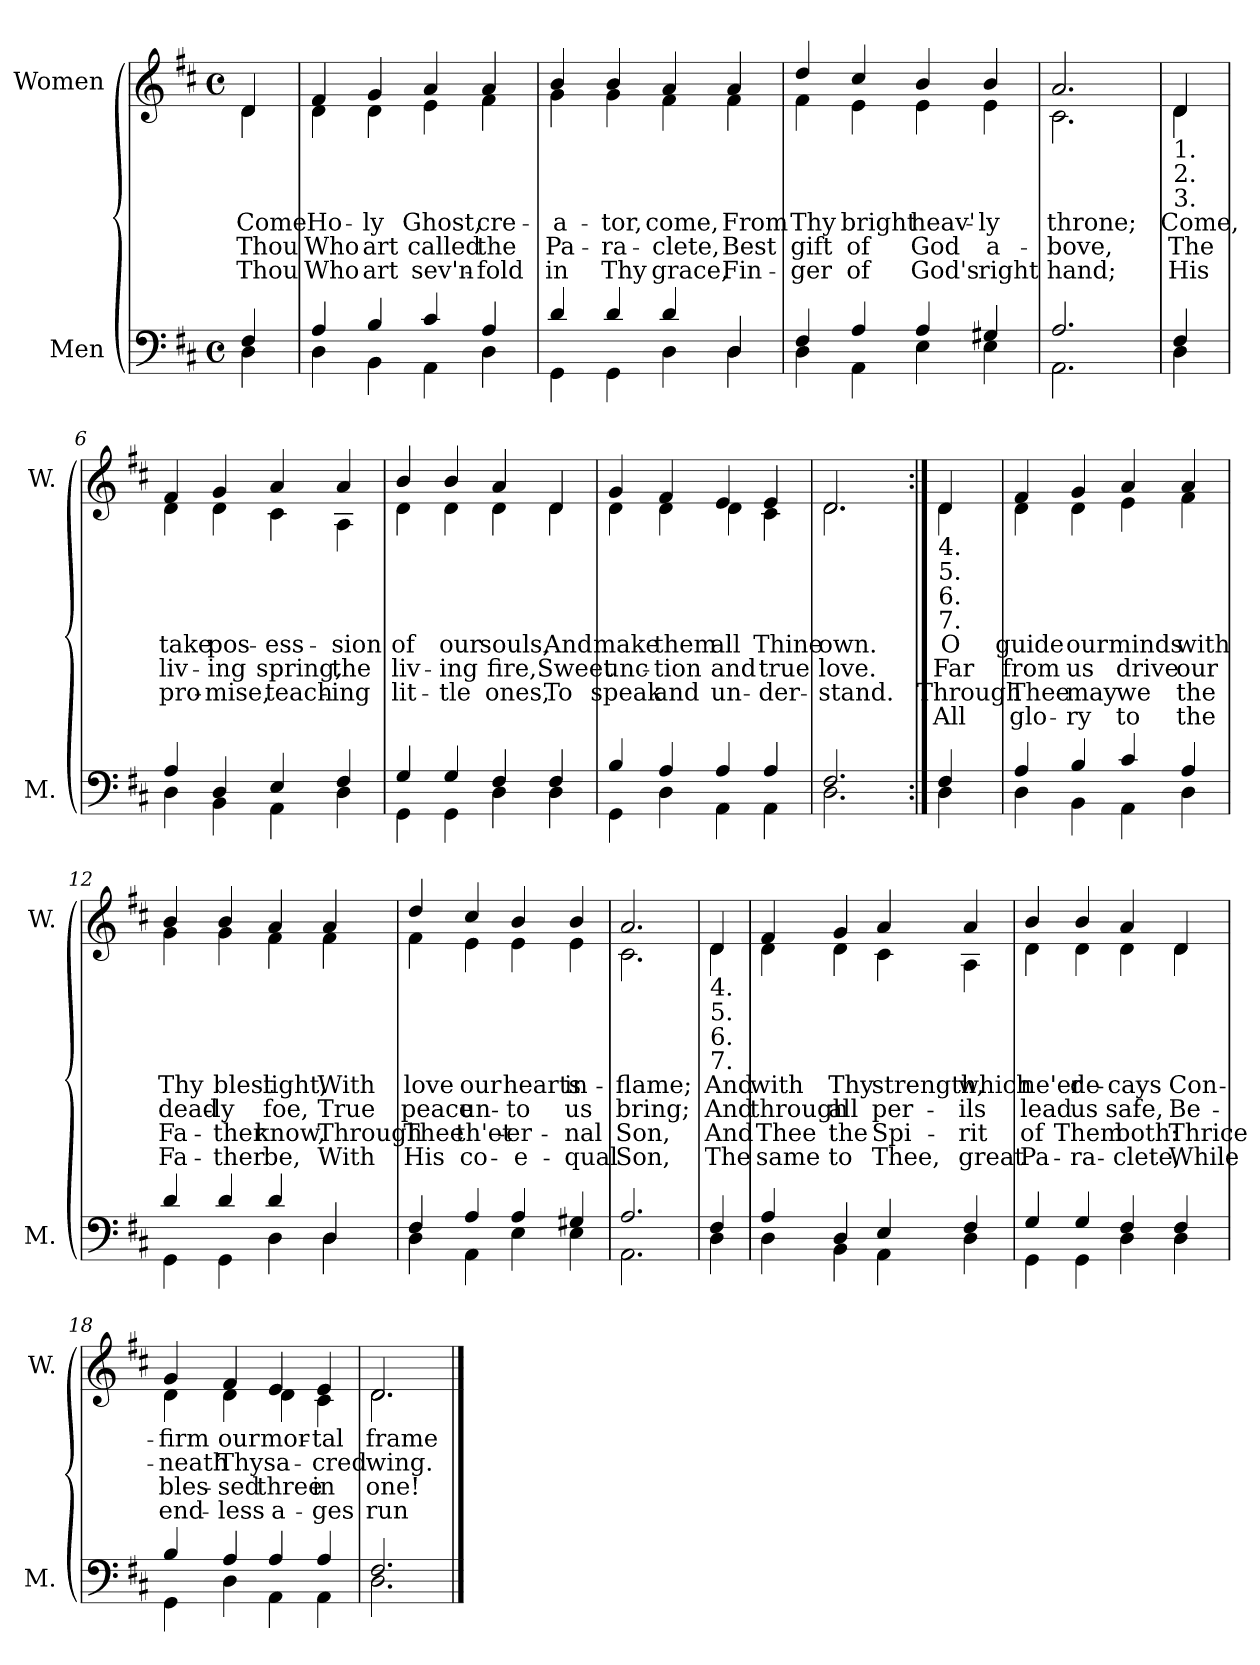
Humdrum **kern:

**kern	**kern	**text	**text	**text	**text
*part2	*part1	*part1	*part1	*part1	*part1
*staff2	*staff1	*staff1	*staff1	*staff1	*staff1
*I"Men	*I"Women	*	*	*	*
*I'M.	*I'W.	*	*	*	*
*clefF4	*clefG2	*	*	*	*
*k[f#c#]	*k[f#c#]	*	*	*	*
*M4/4	*M4/4	*	*	*	*
*met(c)	*met(c)	*	*	*	*
*MM120	*MM120	*	*	*	*
=	=	=	=	=	=
*^	*	*	*	*	*
!	!	!LO:TX:b:t=1.	!	!	!	!
!	!	!LO:TX:b:t=2.	!	!	!	!
!	!	!LO:TX:b:t=3.	!	!	!	!
!	!	!	!LO:LY:b	!LO:LY:b	!LO:LY:b	!
*	*	*^	*	*	*	*
4F#/	4D\	4d/	4d\	Come	Thou	Thou	.
=1	=1	=1	=1	=1	=1	=1	=1
!	!	!	!	!LO:LY:b	!LO:LY:b	!LO:LY:b	!
4A/	4D\	4f#/	4d\	Ho-	Who	Who	.
!	!	!	!	!LO:LY:b	!LO:LY:b	!LO:LY:b	!
4B/	4BB\	4g/	4d\	-ly	art	art	.
!	!	!	!	!LO:LY:b	!LO:LY:b	!LO:LY:b	!
4c#/	4AA\	4a/	4e\	Ghost,	called	sev'n-	.
!	!	!	!	!LO:LY:b	!LO:LY:b	!LO:LY:b	!
4A/	4D\	4a/	4f#\	cre-	the	-fold	.
=2	=2	=2	=2	=2	=2	=2	=2
!	!	!	!	!LO:LY:b	!LO:LY:b	!LO:LY:b	!
4d/	4GG\	4b/	4g\	-a-	Pa-	in	.
!	!	!	!	!LO:LY:b	!LO:LY:b	!LO:LY:b	!
4d/	4GG\	4b/	4g\	-tor,	-ra-	Thy	.
!	!	!	!	!LO:LY:b	!LO:LY:b	!LO:LY:b	!
4d/	4D\	4a/	4f#\	come,	-clete,	grace,	.
!	!	!	!	!LO:LY:b	!LO:LY:b	!LO:LY:b	!
4D/	4D\	4a/	4f#\	From	Best	Fin-	.
=3	=3	=3	=3	=3	=3	=3	=3
!	!	!	!	!LO:LY:b	!LO:LY:b	!LO:LY:b	!
4F#/	4D\	4dd/	4f#\	Thy	gift	-ger	.
!	!	!	!	!LO:LY:b	!LO:LY:b	!LO:LY:b	!
4A/	4AA\	4cc#/	4e\	bright	of	of	.
!	!	!	!	!LO:LY:b	!LO:LY:b	!LO:LY:b	!
4A/	4E\	4b/	4e\	heav'-	God	God's	.
!	!	!	!	!LO:LY:b	!LO:LY:b	!LO:LY:b	!
4G#X/	4E\	4b/	4e\	-ly	a-	right	.
=4	=4	=4	=4	=4	=4	=4	=4
!	!	!	!	!LO:LY:b	!LO:LY:b	!LO:LY:b	!
2.A/	2.AA\	2.a/	2.c#\	throne;	-bove,	hand;	.
!!LO:LB:g=z	!!
=5	=5	=5	=5	=5	=5	=5	=5
!	!	!LO:TX:b:t=1.	!	!	!	!	!
!	!	!LO:TX:b:t=2.	!	!	!	!	!
!	!	!LO:TX:b:t=3.	!	!	!	!	!
!	!	!	!	!LO:LY:b	!LO:LY:b	!LO:LY:b	!
4F#/	4D\	4d/	4d\	Come,	The	His	.
=6	=6	=6	=6	=6	=6	=6	=6
!	!	!	!	!LO:LY:b	!LO:LY:b	!LO:LY:b	!
4A/	4D\	4f#/	4d\	take	liv-	pro-	.
!	!	!	!	!LO:LY:b	!LO:LY:b	!LO:LY:b	!
4D/	4BB\	4g/	4d\	pos-	-ing	-mise,	.
!	!	!	!	!LO:LY:b	!LO:LY:b	!LO:LY:b	!
4E/	4AA\	4a/	4c#\	-ess-	spring,	teach-	.
!	!	!	!	!LO:LY:b	!LO:LY:b	!LO:LY:b	!
4F#/	4D\	4a/	4A\	-sion	the	-ing	.
=7	=7	=7	=7	=7	=7	=7	=7
!	!	!	!	!LO:LY:b	!LO:LY:b	!LO:LY:b	!
4G/	4GG\	4b/	4d\	of	liv-	lit-	.
!	!	!	!	!LO:LY:b	!LO:LY:b	!LO:LY:b	!
4G/	4GG\	4b/	4d\	our	-ing	-tle	.
!	!	!	!	!LO:LY:b	!LO:LY:b	!LO:LY:b	!
4F#/	4D\	4a/	4d\	souls,	fire,	ones,	.
!	!	!	!	!LO:LY:b	!LO:LY:b	!LO:LY:b	!
4F#/	4D\	4d/	4d\	And	Sweet	To	.
=8	=8	=8	=8	=8	=8	=8	=8
!	!	!	!	!LO:LY:b	!LO:LY:b	!LO:LY:b	!
4B/	4GG\	4g/	4d\	make	unc-	speak	.
!	!	!	!	!LO:LY:b	!LO:LY:b	!LO:LY:b	!
4A/	4D\	4f#/	4d\	them	-tion	and	.
!	!	!	!	!LO:LY:b	!LO:LY:b	!LO:LY:b	!
4A/	4AA\	4e/	4d\	all	and	un-	.
!	!	!	!	!LO:LY:b	!LO:LY:b	!LO:LY:b	!
4A/	4AA\	4e/	4c#\	Thine	true	-der-	.
=9	=9	=9	=9	=9	=9	=9	=9
!	!	!	!	!LO:LY:b	!LO:LY:b	!LO:LY:b	!
2.F#/	2.D\	2.d/	2.d\	own.	love.	-stand.	.
!!LO:LB:g=z	!!
=10:|!	=10:|!	=10:|!	=10:|!	=10:|!	=10:|!	=10:|!	=10:|!
!	!	!LO:TX:b:t=4.	!	!	!	!	!
!	!	!LO:TX:b:t=5.	!	!	!	!	!
!	!	!LO:TX:b:t=6.	!	!	!	!	!
!	!	!LO:TX:b:t=7.	!	!	!	!	!
!	!	!	!	!LO:LY:b	!LO:LY:b	!LO:LY:b	!LO:LY:b
4F#/	4D\	4d/	4d\	O	Far	Through	All
=11	=11	=11	=11	=11	=11	=11	=11
!	!	!	!	!LO:LY:b	!LO:LY:b	!LO:LY:b	!LO:LY:b
4A/	4D\	4f#/	4d\	guide	from	Thee	glo-
!	!	!	!	!LO:LY:b	!LO:LY:b	!LO:LY:b	!LO:LY:b
4B/	4BB\	4g/	4d\	our	us	may	-ry
!	!	!	!	!LO:LY:b	!LO:LY:b	!LO:LY:b	!LO:LY:b
4c#/	4AA\	4a/	4e\	minds	drive	we	to
!	!	!	!	!LO:LY:b	!LO:LY:b	!LO:LY:b	!LO:LY:b
4A/	4D\	4a/	4f#\	with	our	the	the
=12	=12	=12	=12	=12	=12	=12	=12
!	!	!	!	!LO:LY:b	!LO:LY:b	!LO:LY:b	!LO:LY:b
4d/	4GG\	4b/	4g\	Thy	dead-	Fa-	Fa-
!	!	!	!	!LO:LY:b	!LO:LY:b	!LO:LY:b	!LO:LY:b
4d/	4GG\	4b/	4g\	blest	-ly	-ther	-ther
!	!	!	!	!LO:LY:b	!LO:LY:b	!LO:LY:b	!LO:LY:b
4d/	4D\	4a/	4f#\	light,	foe,	know,	be,
!	!	!	!	!LO:LY:b	!LO:LY:b	!LO:LY:b	!LO:LY:b
4D/	4D\	4a/	4f#\	With	True	Through	With
=13	=13	=13	=13	=13	=13	=13	=13
!	!	!	!	!LO:LY:b	!LO:LY:b	!LO:LY:b	!LO:LY:b
4F#/	4D\	4dd/	4f#\	love	peace	Thee	His
!	!	!	!	!LO:LY:b	!LO:LY:b	!LO:LY:b	!LO:LY:b
4A/	4AA\	4cc#/	4e\	our	un-	th'et-	co-
!	!	!	!	!LO:LY:b	!LO:LY:b	!LO:LY:b	!LO:LY:b
4A/	4E\	4b/	4e\	hearts	-to	-er-	-e-
!	!	!	!	!LO:LY:b	!LO:LY:b	!LO:LY:b	!LO:LY:b
4G#X/	4E\	4b/	4e\	in-	us	-nal	-qual
=14	=14	=14	=14	=14	=14	=14	=14
!	!	!	!	!LO:LY:b	!LO:LY:b	!LO:LY:b	!LO:LY:b
2.A/	2.AA\	2.a/	2.c#\	-flame;	bring;	Son,	Son,
!!LO:LB:g=z	!!
=15	=15	=15	=15	=15	=15	=15	=15
!	!	!LO:TX:b:t=4.	!	!	!	!	!
!	!	!LO:TX:b:t=5.	!	!	!	!	!
!	!	!LO:TX:b:t=6.	!	!	!	!	!
!	!	!LO:TX:b:t=7.	!	!	!	!	!
!	!	!	!	!LO:LY:b	!LO:LY:b	!LO:LY:b	!LO:LY:b
4F#/	4D\	4d/	4d\	And	And	And	The
=16	=16	=16	=16	=16	=16	=16	=16
!	!	!	!	!LO:LY:b	!LO:LY:b	!LO:LY:b	!LO:LY:b
4A/	4D\	4f#/	4d\	with	through	Thee	same
!	!	!	!	!LO:LY:b	!LO:LY:b	!LO:LY:b	!LO:LY:b
4D/	4BB\	4g/	4d\	Thy	all	the	to
!	!	!	!	!LO:LY:b	!LO:LY:b	!LO:LY:b	!LO:LY:b
4E/	4AA\	4a/	4c#\	strength,	per-	Spi-	Thee,
!	!	!	!	!LO:LY:b	!LO:LY:b	!LO:LY:b	!LO:LY:b
4F#/	4D\	4a/	4A\	which	-ils	-rit	great
=17	=17	=17	=17	=17	=17	=17	=17
!	!	!	!	!LO:LY:b	!LO:LY:b	!LO:LY:b	!LO:LY:b
4G/	4GG\	4b/	4d\	ne'er	lead	of	Pa-
!	!	!	!	!LO:LY:b	!LO:LY:b	!LO:LY:b	!LO:LY:b
4G/	4GG\	4b/	4d\	de-	us	Them	-ra-
!	!	!	!	!LO:LY:b	!LO:LY:b	!LO:LY:b	!LO:LY:b
4F#/	4D\	4a/	4d\	-cays	safe,	both:	-clete,
!	!	!	!	!LO:LY:b	!LO:LY:b	!LO:LY:b	!LO:LY:b
4F#/	4D\	4d/	4d\	Con-	Be-	Thrice	While
=18	=18	=18	=18	=18	=18	=18	=18
!	!	!	!	!LO:LY:b	!LO:LY:b	!LO:LY:b	!LO:LY:b
4B/	4GG\	4g/	4d\	-firm	-neath	bles-	end-
!	!	!	!	!LO:LY:b	!LO:LY:b	!LO:LY:b	!LO:LY:b
4A/	4D\	4f#/	4d\	our	Thy	-sed	-less
!	!	!	!	!LO:LY:b	!LO:LY:b	!LO:LY:b	!LO:LY:b
4A/	4AA\	4e/	4d\	mor-	sa-	three	a-
!	!	!	!	!LO:LY:b	!LO:LY:b	!LO:LY:b	!LO:LY:b
4A/	4AA\	4e/	4c#\	-tal	-cred	in	-ges
=19	=19	=19	=19	=19	=19	=19	=19
!	!	!	!	!LO:LY:b	!LO:LY:b	!LO:LY:b	!LO:LY:b
2.F#/	2.D\	2.d/	2.d\	frame	wing.	one!	run
*v	*v	*	*	*	*	*	*
*	*v	*v	*	*	*	*
==	==	==	==	==	==
*-	*-	*-	*-	*-	*-
